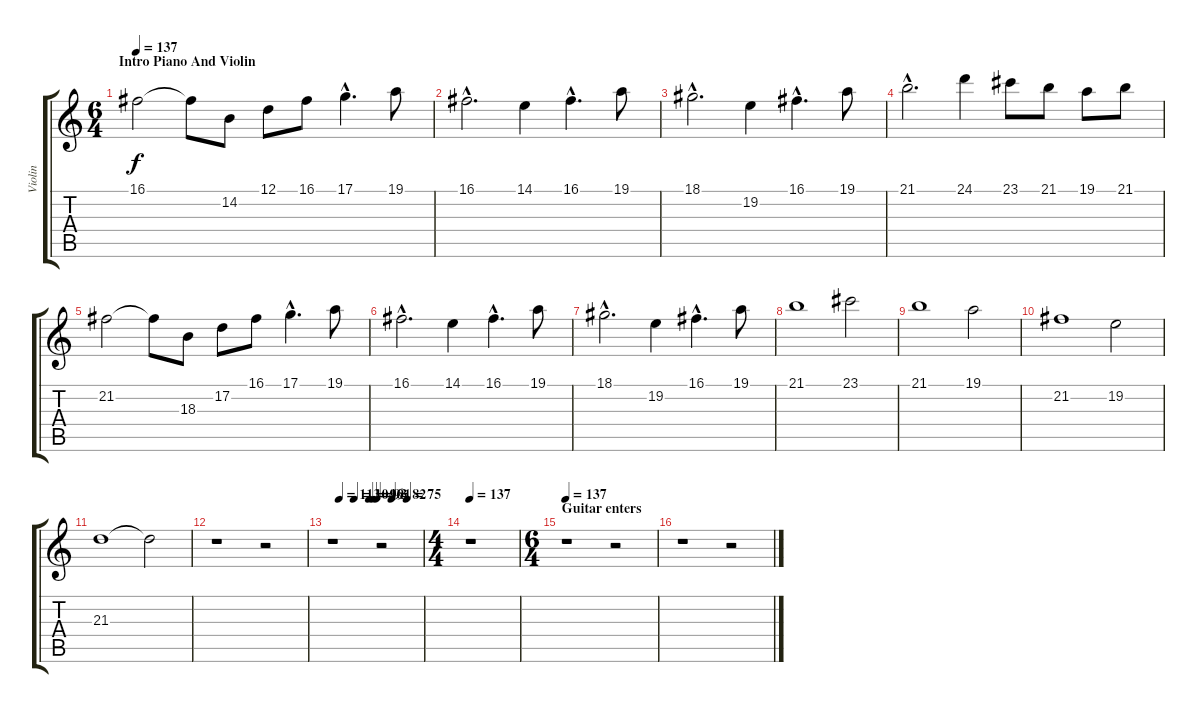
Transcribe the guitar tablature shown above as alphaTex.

\track ("Violin" "Violin") {instrument violin}
\staff {score tabs}
\tuning (D4 A3 F3 C3 G2 D2) {hide}
\ts (6 4)
\section ("" "Intro Piano And Violin")
\tempo 137
\tempo 115
\tempo 137
\clef g2
\ks c
16.1.2{dy f instrument violin} 16.1{t}.8 14.2.8 12.1.8 16.1.8 17.1{hac}.4{d} 19.1.8 |
16.1{hac}.2{d} 14.1.4 16.1{hac}.4{d} 19.1.8 |
18.1{hac}.2{d} 19.2.4 16.1{hac}.4{d} 19.1.8 |
21.1{hac}.2{d} 24.1.4 23.1.8 21.1.8 19.1.8 21.1.8 |
21.2.2 21.2{t}.8 18.3.8 17.2.8 16.1.8 17.1{hac}.4{d} 19.1.8 |
16.1{hac}.2{d} 14.1.4 16.1{hac}.4{d} 19.1.8 |
18.1{hac}.2{d} 19.2.4 16.1{hac}.4{d} 19.1.8 |
21.1.1 23.1.2 |
21.1.1 19.1.2 |
21.2.1 19.2.2 |
21.3.1{volume 16} 21.3{t}.2 |
r.1 r.2 |
\tempo (113 0.08333333333333333)
\tempo (104 0.25)
\tempo (96 0.4166666666666667)
\tempo (93 0.4583333333333333)
\tempo (91 0.5)
\tempo (82 0.6666666666666666)
\tempo (75 0.8333333333333334)
r.1 r.2 |
\ts (4 4)
\tempo 137
r.1 |
\ts (6 4)
\section ("" "Guitar enters")
\tempo 137
r.1 r.2 |
r.1 r.2
